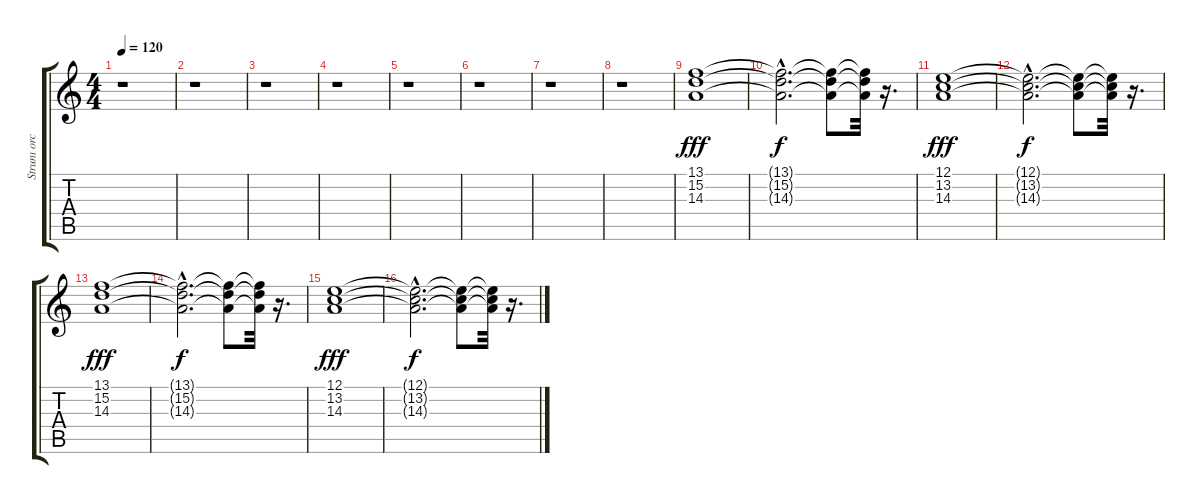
\track ("Strunı orch. 3" "Strunı orc") {instrument stringensemble2}
\staff {score tabs}
\tuning (E4 B3 G3 D3 A2 E2) {hide}
\ts (4 4)
\tempo 120
\clef g2
\ks c
r.1{dy fff} |
r.1 |
r.1 |
r.1 |
r.1 |
r.1 |
r.1 |
r.1 |
(13.1 15.2 14.3).1 |
(13.1{hac t} 15.2{hac t} 14.3{hac t}).2{d dy f} (13.1{t} 15.2{t} 14.3{t}).8 (13.1{t} 15.2{t} 14.3{t}).32 r.16{d} |
(12.1 13.2 14.3).1{dy fff} |
(12.1{hac t} 13.2{hac t} 14.3{hac t}).2{d dy f} (12.1{t} 13.2{t} 14.3{t}).8 (12.1{t} 13.2{t} 14.3{t}).32 r.16{d} |
(13.1 15.2 14.3).1{dy fff} |
(13.1{hac t} 15.2{hac t} 14.3{hac t}).2{d dy f} (13.1{t} 15.2{t} 14.3{t}).8 (13.1{t} 15.2{t} 14.3{t}).32 r.16{d} |
(12.1 13.2 14.3).1{dy fff} |
(12.1{hac t} 13.2{hac t} 14.3{hac t}).2{d dy f} (12.1{t} 13.2{t} 14.3{t}).8 (12.1{t} 13.2{t} 14.3{t}).32 r.16{d}
